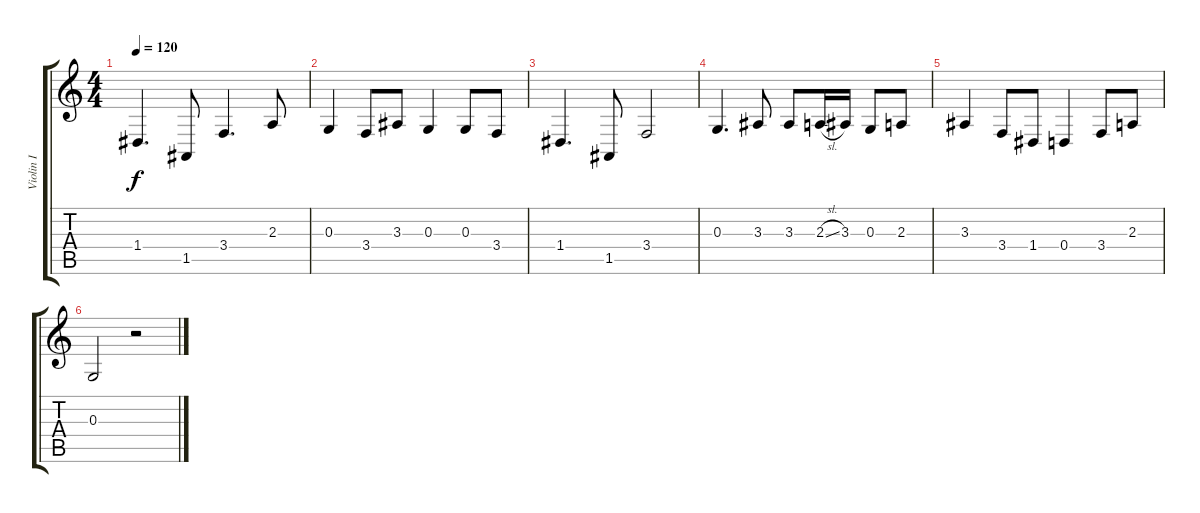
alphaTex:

\track ("Violin I" "Violin I") {instrument violin}
\staff {score tabs}
\tuning (E4 B3 G3 D3 A2 E2) {hide}
\ts (4 4)
\tempo 120
\clef g2
\ks c
1.4.4{d dy f} 1.5.8 3.4.4{d} 2.3.8 |
0.3.4 3.4.8 3.3.8 0.3.4 0.3.8 3.4.8 |
1.4.4{d} 1.5.8 3.4.2 |
0.3.4{d} 3.3.8 3.3.8 2.3{sl}.16 3.3.16 0.3.8 2.3.8 |
3.3.4 3.4.8 1.4.8 0.4.4 3.4.8 2.3.8 |
0.3.2 r.2
